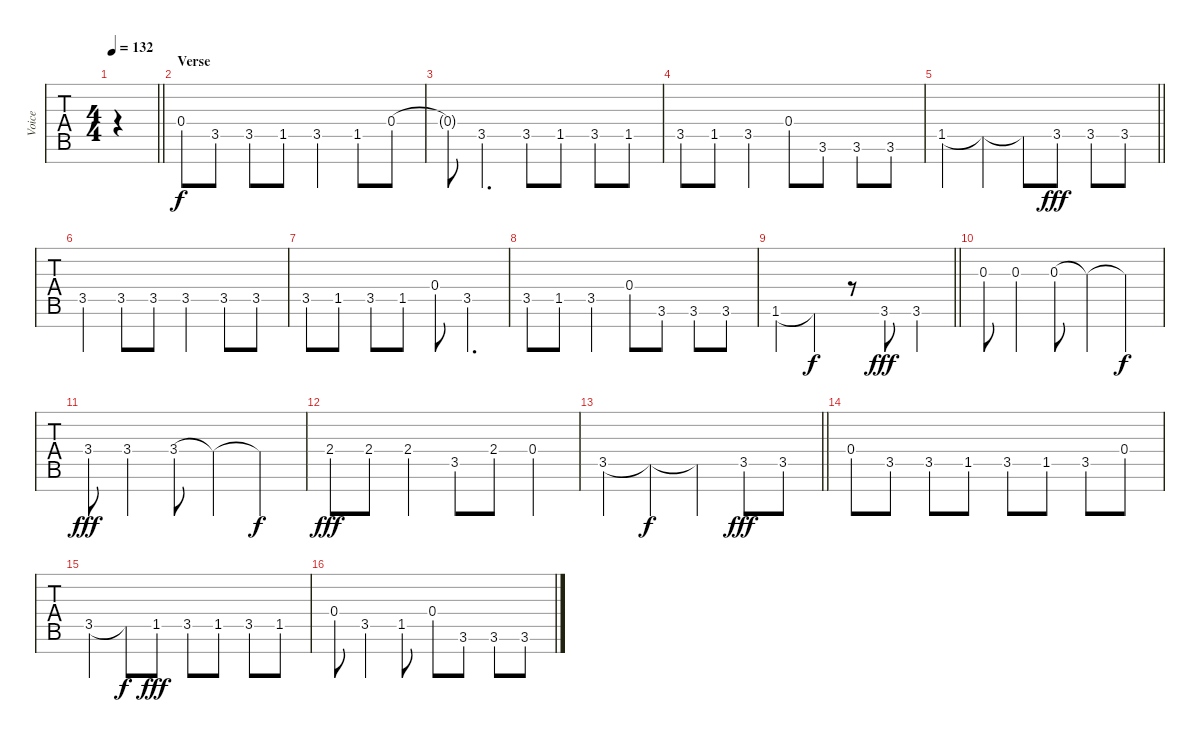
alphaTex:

\track ("Voice" "Voice") {instrument altosax}
\staff {tabs}
\tuning (E4 B3 G3 D3 A2 E2 B1) {hide}
\ts (4 4)
\tempo 132
\clef g2
\barLineRight lightlight
\ks bb
|
\section ("" "Verse")
0.4.8 3.5.8 3.5.8 1.5.8 3.5.4 1.5.8 0.4.8 |
0.4{t}.8 3.5.4{d} 3.5.8 1.5.8 3.5.8 1.5.8 |
3.5.8 1.5.8 3.5.4 0.4.8 3.6.8 3.6.8 3.6.8 |
\barLineRight lightlight
1.5.4 1.5{t}.4{dy f} 1.5{t}.8 3.5.8{dy fff} 3.5.8 3.5.8 |
3.5.4 3.5.8 3.5.8 3.5.4 3.5.8 3.5.8 |
3.5.8 1.5.8 3.5.8 1.5.8 0.4.8 3.5.4{d} |
3.5.8 1.5.8 3.5.4 0.4.8 3.6.8 3.6.8 3.6.8 |
\barLineRight lightlight
1.6.4 1.6{t}.4{dy f} r.8 3.6.8{dy fff} 3.6.4 |
0.3.8 0.3.4 0.3.8 0.3{t}.4 0.3{t}.4{dy f} |
3.4.8{dy fff} 3.4.4 3.4.8 3.4{t}.4 3.4{t}.4{dy f} |
2.4.8{dy fff} 2.4.8 2.4.4 3.5.8 2.4.8 0.4.4 |
\barLineRight lightlight
3.5.4 3.5{t}.4{dy f} 3.5{t}.4 3.5.8{dy fff} 3.5.8 |
0.4.8 3.5.8 3.5.8 1.5.8 3.5.8 1.5.8 3.5.8 0.4.8 |
3.5.4 3.5{t}.8{dy f} 1.5.8{dy fff} 3.5.8 1.5.8 3.5.8 1.5.8 |
0.4.8 3.5.4 1.5.8 0.4.8 3.6.8 3.6.8 3.6.8
